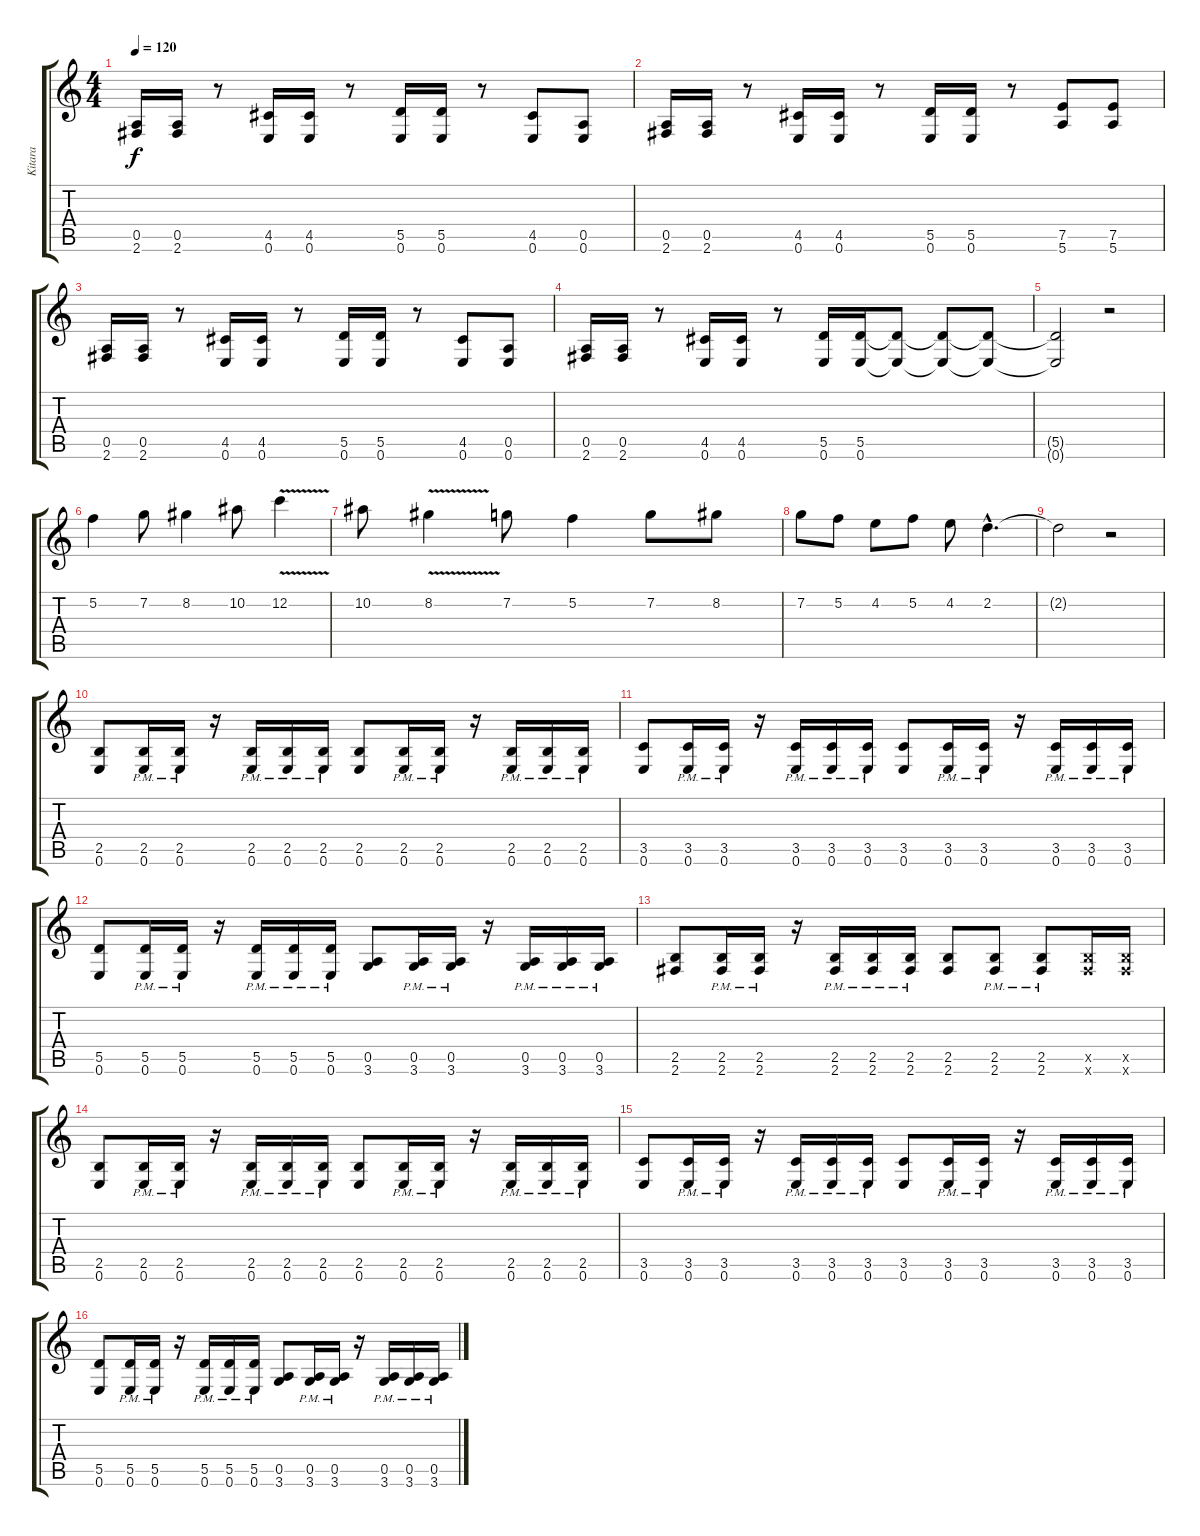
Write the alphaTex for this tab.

\track ("Kitara" "Kitara") {instrument acousticguitarnylon}
\staff {score tabs}
\tuning (F4 C4 G3 D3 A2 E2) {hide}
\ts (4 4)
\tempo 120
\clef g2
\ks c
(0.5 2.6).16{dy f} (0.5 2.6).16 r.8 (4.5 0.6).16 (4.5 0.6).16 r.8 (5.5 0.6).16 (5.5 0.6).16 r.8 (4.5 0.6).8 (0.5 0.6).8 |
(0.5 2.6).16 (0.5 2.6).16 r.8 (4.5 0.6).16 (4.5 0.6).16 r.8 (5.5 0.6).16 (5.5 0.6).16 r.8 (7.5 5.6).8 (7.5 5.6).8 |
(0.5 2.6).16 (0.5 2.6).16 r.8 (4.5 0.6).16 (4.5 0.6).16 r.8 (5.5 0.6).16 (5.5 0.6).16 r.8 (4.5 0.6).8 (0.5 0.6).8 |
(0.5 2.6).16 (0.5 2.6).16 r.8 (4.5 0.6).16 (4.5 0.6).16 r.8 (5.5 0.6).16 (5.5 0.6).16 (5.5{t} 0.6{t}).8 (5.5{t} 0.6{t}).8 (5.5{t} 0.6{t}).8 |
(5.5{t} 0.6{t}).2 r.2 |
5.2.4 7.2.8 8.2.4 10.2.8 12.2{v}.4 |
10.2.8 8.2{v}.4 7.2.8 5.2.4 7.2.8 8.2.8 |
7.2.8 5.2.8 4.2.8 5.2.8 4.2.8 2.2{hac}.4{d} |
2.2{t}.2 r.2 |
(2.5 0.6).8 (2.5{pm} 0.6{pm}).16 (2.5{pm} 0.6{pm}).16 r.16 (2.5{pm} 0.6{pm}).16 (2.5{pm} 0.6{pm}).16 (2.5{pm} 0.6{pm}).16 (2.5 0.6).8 (2.5{pm} 0.6{pm}).16 (2.5{pm} 0.6{pm}).16 r.16 (2.5{pm} 0.6{pm}).16 (2.5{pm} 0.6{pm}).16 (2.5{pm} 0.6{pm}).16 |
(3.5 0.6).8 (3.5{pm} 0.6{pm}).16 (3.5{pm} 0.6{pm}).16 r.16 (3.5{pm} 0.6{pm}).16 (3.5{pm} 0.6{pm}).16 (3.5{pm} 0.6{pm}).16 (3.5 0.6).8 (3.5{pm} 0.6{pm}).16 (3.5{pm} 0.6{pm}).16 r.16 (3.5{pm} 0.6{pm}).16 (3.5{pm} 0.6{pm}).16 (3.5{pm} 0.6{pm}).16 |
(5.5 0.6).8 (5.5{pm} 0.6).16 (5.5{pm} 0.6).16 r.16 (5.5{pm} 0.6).16 (5.5{pm} 0.6).16 (5.5{pm} 0.6).16 (0.5 3.6).8 (0.5{pm} 3.6).16 (0.5{pm} 3.6).16 r.16 (0.5{pm} 3.6).16 (0.5{pm} 3.6).16 (0.5{pm} 3.6).16 |
(2.5 2.6).8 (2.5{pm} 2.6).16 (2.5{pm} 2.6).16 r.16 (2.5{pm} 2.6).16 (2.5{pm} 2.6).16 (2.5{pm} 2.6).16 (2.5 2.6).8 (2.5{pm} 2.6).8 (2.5{pm} 2.6).8 (2.5{x} 2.6{x}).16 (2.5{x} 2.6{x}).16 |
(2.5 0.6).8 (2.5{pm} 0.6{pm}).16 (2.5{pm} 0.6{pm}).16 r.16 (2.5{pm} 0.6{pm}).16 (2.5{pm} 0.6{pm}).16 (2.5{pm} 0.6{pm}).16 (2.5 0.6).8 (2.5{pm} 0.6{pm}).16 (2.5{pm} 0.6{pm}).16 r.16 (2.5{pm} 0.6{pm}).16 (2.5{pm} 0.6{pm}).16 (2.5{pm} 0.6{pm}).16 |
(3.5 0.6).8 (3.5{pm} 0.6{pm}).16 (3.5{pm} 0.6{pm}).16 r.16 (3.5{pm} 0.6{pm}).16 (3.5{pm} 0.6{pm}).16 (3.5{pm} 0.6{pm}).16 (3.5 0.6).8 (3.5{pm} 0.6{pm}).16 (3.5{pm} 0.6{pm}).16 r.16 (3.5{pm} 0.6{pm}).16 (3.5{pm} 0.6{pm}).16 (3.5{pm} 0.6{pm}).16 |
(5.5 0.6).8 (5.5{pm} 0.6).16 (5.5{pm} 0.6).16 r.16 (5.5{pm} 0.6).16 (5.5{pm} 0.6).16 (5.5{pm} 0.6).16 (0.5 3.6).8 (0.5{pm} 3.6).16 (0.5{pm} 3.6).16 r.16 (0.5{pm} 3.6).16 (0.5{pm} 3.6).16 (0.5{pm} 3.6).16
